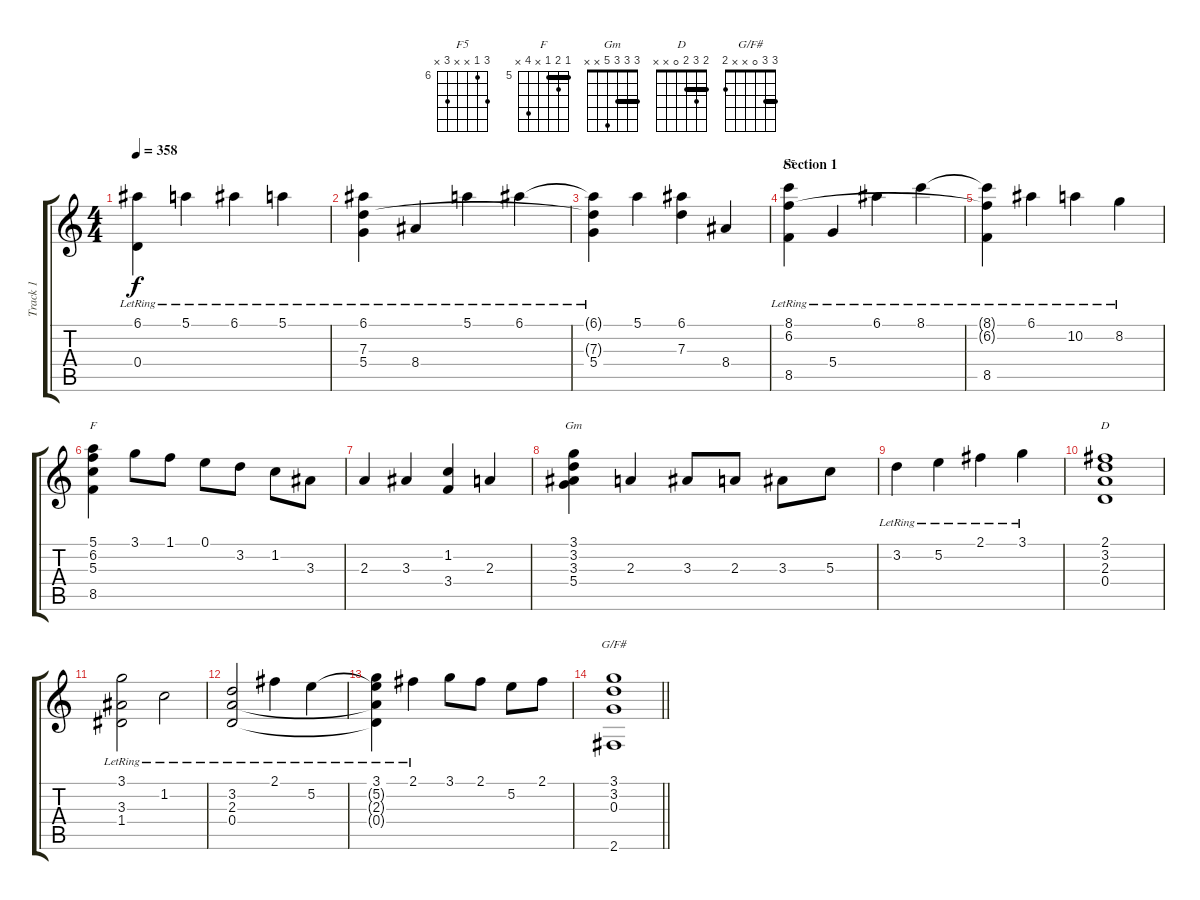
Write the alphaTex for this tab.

\track ("Track 1" "Track 1") {instrument acousticguitarnylon}
\staff {score tabs}
\tuning (E4 B3 G3 D3 A2 E2) {hide}
\chord ("F5" 8 6 x x 8 x) {firstfret 6}
\chord ("F" 5 6 5 x 8 x) {firstfret 5 barre 5}
\chord ("Gm" 3 3 3 5 x x) {barre 3}
\chord ("D" 2 3 2 0 x x) {barre 2}
\chord ("G/F#" 3 3 0 x x 2) {barre 3}
\ts (4 4)
\tempo 358
\clef g2
\ks c
(6.1 0.4{lr}).4{dy f} 5.1{lr}.4 6.1{lr}.4 5.1{lr}.4 |
(6.1{lr} 7.3 5.4{lr}).4 8.4{lr}.4 5.1{lr}.4 6.1{lr}.4 |
(6.1{t} 7.3{t} 5.4{lr}).4 5.1.4 (6.1 7.3).4 8.4.4 |
\section ("" "Section 1")
(8.1{lr} 6.2{lr} 8.5{lr}).4{ch "F5"} 5.4{lr}.4 6.1{lr}.4 8.1{lr}.4 |
(8.1{t} 6.2{t} 8.5{lr}).4 6.1{lr}.4 10.2{lr}.4 8.2{lr}.4 |
(5.1 6.2 5.3 8.5).4{ch "F"} 3.1.8 1.1.8 0.1.8 3.2.8 1.2.8 3.3.8 |
2.3.4 3.3.4 (1.2 3.4).4 2.3.4 |
(3.1 3.2 3.3 5.4).4{ch "Gm"} 2.3.4 3.3.8 2.3.8 3.3.8 5.3.8 |
3.2{lr}.4 5.2{lr}.4 2.1{lr}.4 3.1{lr}.4 |
(2.1 3.2 2.3 0.4).1{ch "D"} |
(3.1{lr} 3.3{lr} 1.4{lr}).2 1.2{lr}.2 |
(3.2{lr} 2.3{lr} 0.4{lr}).2 2.1{lr}.4 5.2{lr}.4 |
(3.1{lr} 5.2{t} 2.3{t} 0.4{t}).4 2.1{lr}.4 3.1.8 2.1.8 5.2.8 2.1.8 |
\barLineRight lightlight
(3.1 3.2 0.3 2.6).1{ch "G/F#"}
